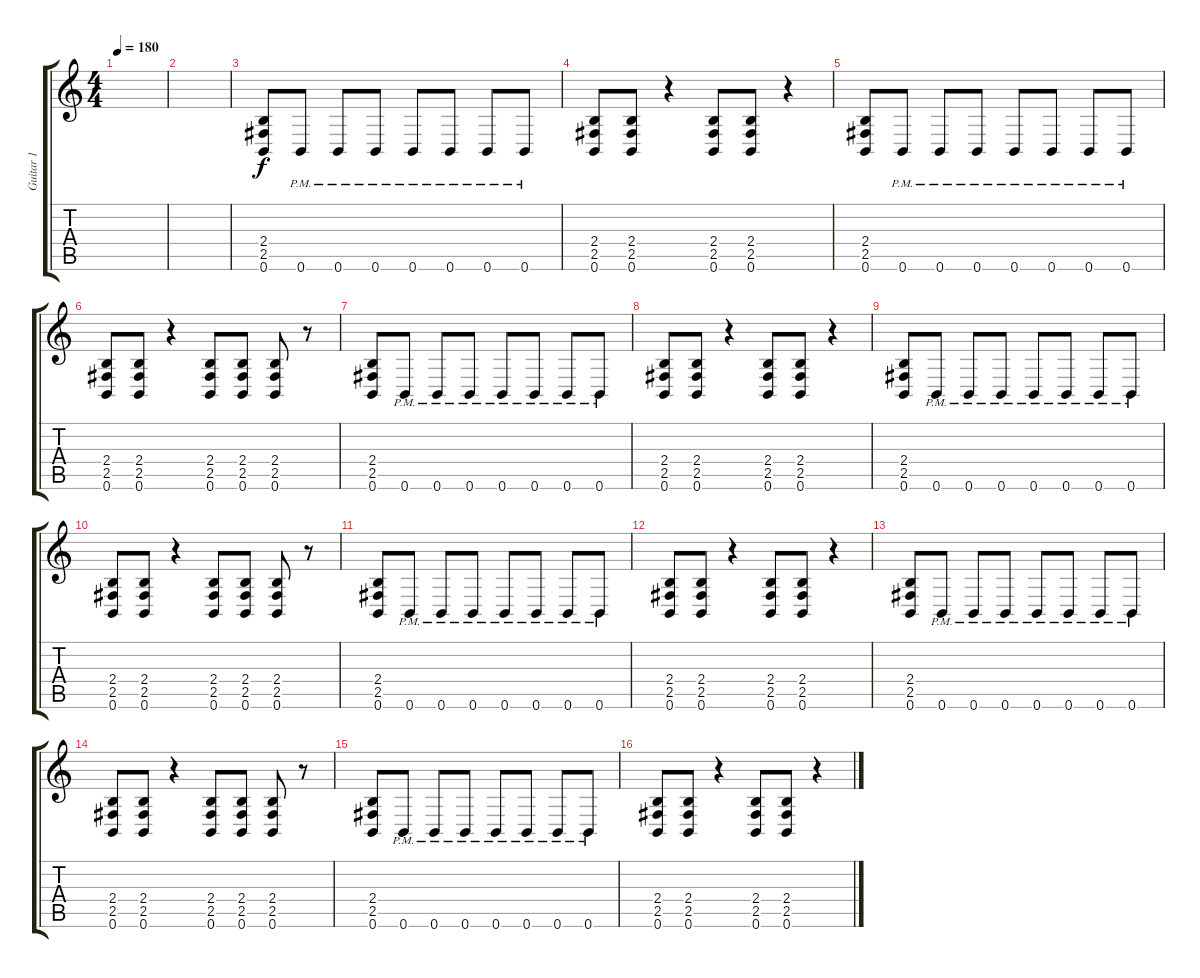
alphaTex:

\track ("Guitar 1" "Guitar 1") {instrument distortionguitar}
\staff {score tabs}
\tuning (B3 Gb3 D3 A2 E2 B1) {hide}
\ts (4 4)
\tempo 180
\clef g2
\ks c
|
|
(2.4 2.5 0.6).8 0.6{pm}.8 0.6{pm}.8 0.6{pm}.8 0.6{pm}.8 0.6{pm}.8 0.6{pm}.8 0.6{pm}.8 |
(2.4 2.5 0.6).8 (2.4 2.5 0.6).8 r.4 (2.4 2.5 0.6).8 (2.4 2.5 0.6).8 r.4 |
(2.4 2.5 0.6).8 0.6{pm}.8 0.6{pm}.8 0.6{pm}.8 0.6{pm}.8 0.6{pm}.8 0.6{pm}.8 0.6{pm}.8 |
(2.4 2.5 0.6).8 (2.4 2.5 0.6).8 r.4 (2.4 2.5 0.6).8 (2.4 2.5 0.6).8 (2.4 2.5 0.6).8 r.8 |
(2.4 2.5 0.6).8 0.6{pm}.8 0.6{pm}.8 0.6{pm}.8 0.6{pm}.8 0.6{pm}.8 0.6{pm}.8 0.6{pm}.8 |
(2.4 2.5 0.6).8 (2.4 2.5 0.6).8 r.4 (2.4 2.5 0.6).8 (2.4 2.5 0.6).8 r.4 |
(2.4 2.5 0.6).8 0.6{pm}.8 0.6{pm}.8 0.6{pm}.8 0.6{pm}.8 0.6{pm}.8 0.6{pm}.8 0.6{pm}.8 |
(2.4 2.5 0.6).8 (2.4 2.5 0.6).8 r.4 (2.4 2.5 0.6).8 (2.4 2.5 0.6).8 (2.4 2.5 0.6).8 r.8 |
(2.4 2.5 0.6).8 0.6{pm}.8 0.6{pm}.8 0.6{pm}.8 0.6{pm}.8 0.6{pm}.8 0.6{pm}.8 0.6{pm}.8 |
(2.4 2.5 0.6).8 (2.4 2.5 0.6).8 r.4 (2.4 2.5 0.6).8 (2.4 2.5 0.6).8 r.4 |
(2.4 2.5 0.6).8 0.6{pm}.8 0.6{pm}.8 0.6{pm}.8 0.6{pm}.8 0.6{pm}.8 0.6{pm}.8 0.6{pm}.8 |
(2.4 2.5 0.6).8 (2.4 2.5 0.6).8 r.4 (2.4 2.5 0.6).8 (2.4 2.5 0.6).8 (2.4 2.5 0.6).8 r.8 |
(2.4 2.5 0.6).8 0.6{pm}.8 0.6{pm}.8 0.6{pm}.8 0.6{pm}.8 0.6{pm}.8 0.6{pm}.8 0.6{pm}.8 |
(2.4 2.5 0.6).8 (2.4 2.5 0.6).8 r.4 (2.4 2.5 0.6).8 (2.4 2.5 0.6).8 r.4
